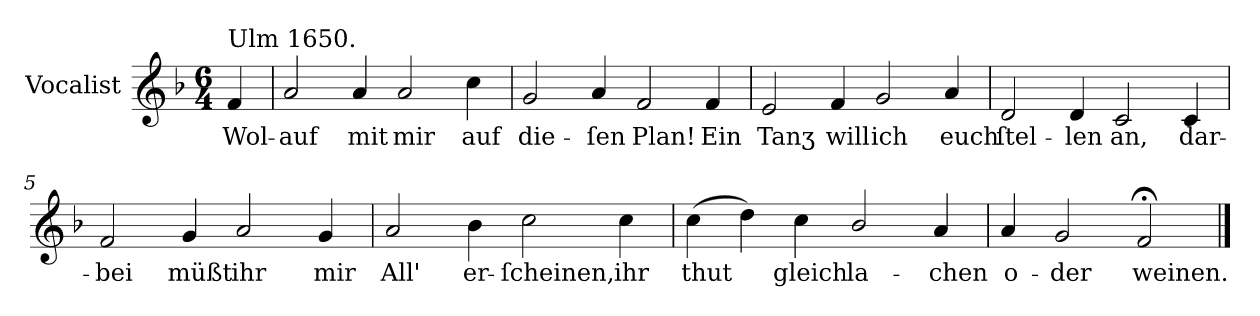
**kern	**text
*part1	*part1
*staff1	*staff1
*I"Vocalist	*
*k[b-]	*
*F:	*
*M6/4	*
=	=
!LO:TX:a:t=Ulm 1650.	!
4f	Wol-
=1	=1
2a	-auf
4a	mit
2a	mir
4cc	auf
=2	=2
2g	die-
4a	-ſen
2f	Plan!
4f	Ein
=3	=3
2e	Tanʒ
4f	will
2g	ich
4a	euch
=4	=4
2d	ſtel-
4d	-len
2c	an,
4c	dar-
=5	=5
2f	-bei
4g	müßt
2a	ihr
4g	mir
=6	=6
2a	All'
4b-	er-
2cc	-ſcheinen,
4cc	ihr
=7	=7
(4cc	thut
4dd)	.
4cc	gleich
2b-/	la-
4a	-chen
=8	=8
4a	o-
2g	-der
2f;<	weinen.
==	==
*-	*-
